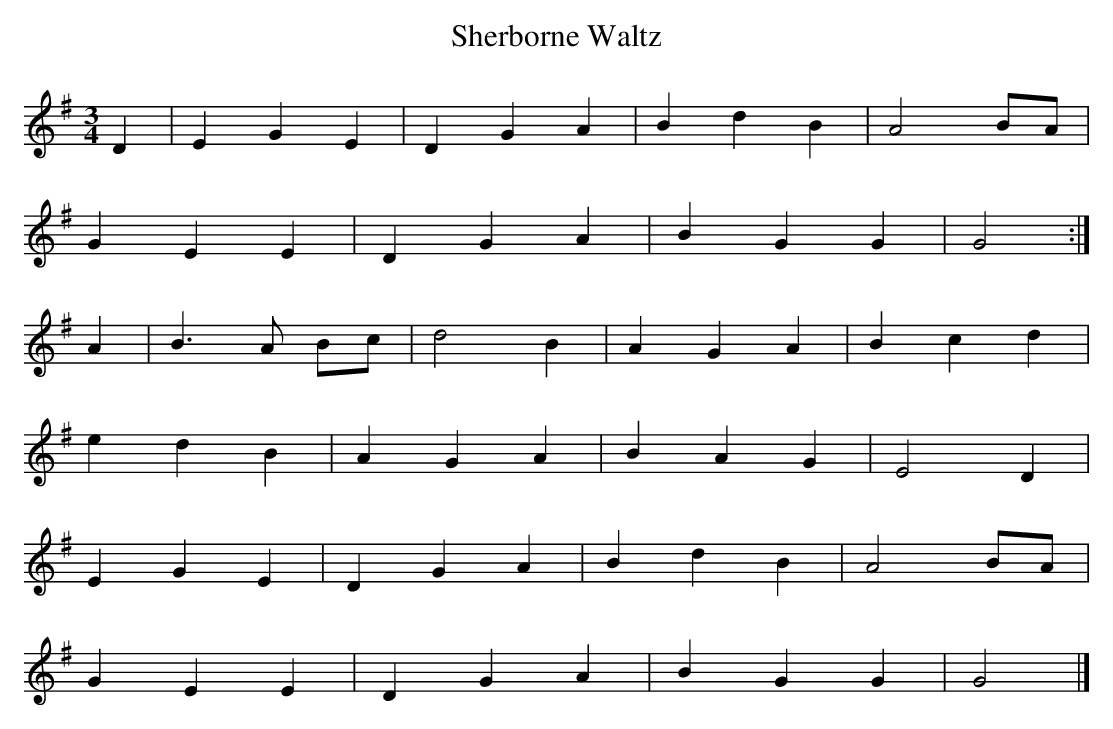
X:1
T:Sherborne Waltz
M:3/4
L:1/8
K:G
D2|E2G2E2|D2G2A2|B2d2B2|A4BA|
G2E2E2|D2G2A2|B2G2G2|G4:|
A2|B3A Bc|d4B2|A2G2A2|B2c2d2|
e2d2B2|A2G2A2|B2A2G2|E4D2|
E2G2E2|D2G2A2|B2d2B2|A4BA|
G2E2E2|D2G2A2|B2G2G2|G4|]
